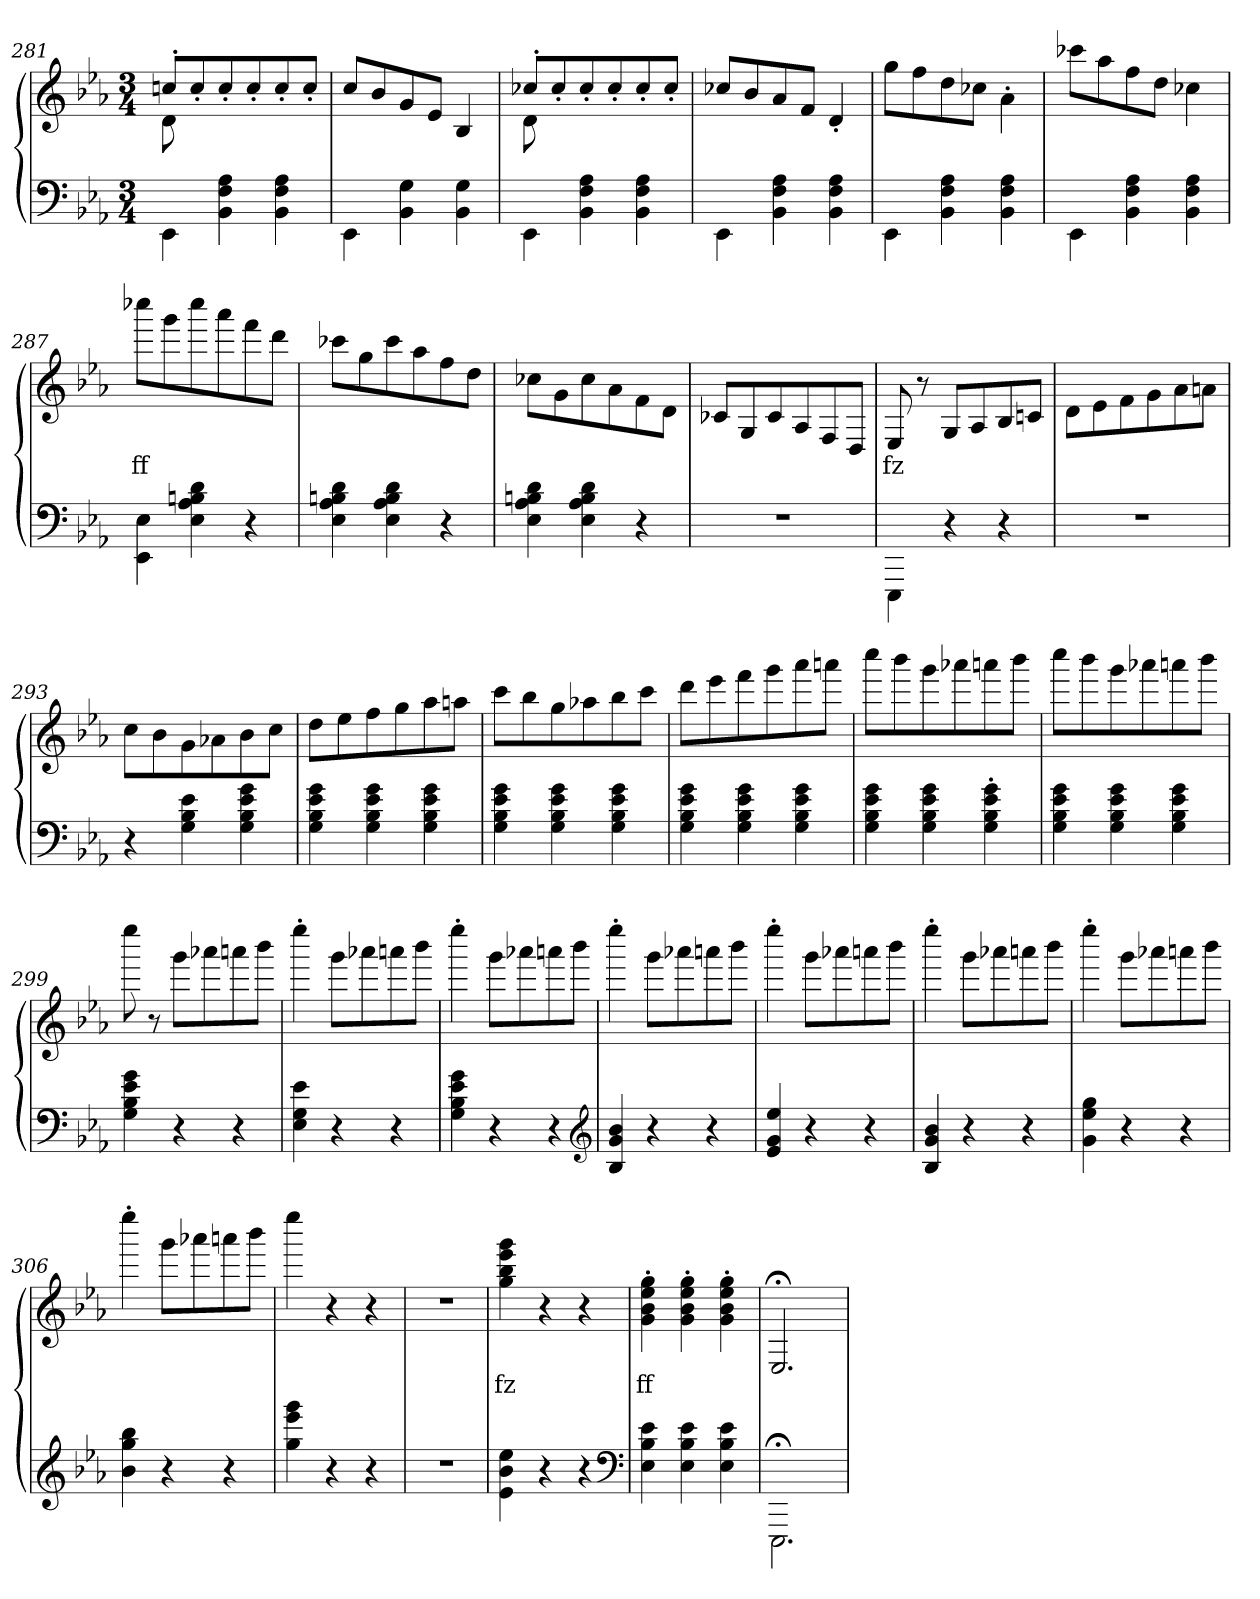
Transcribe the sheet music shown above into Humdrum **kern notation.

**kern	**kern	**text
*part2	*part1	*part1
*staff2	*staff1	*staff1
*clefF4	*clefG2	*
*k[b-e-a-]	*k[b-e-a-]	*
*M3/4	*M3/4	*
=281	=281	=281
*	*^	*
4EE-\	8ccn'>L	8d	.
.	8cc'>	2ryy	.
4A- 4F 4BB-	8cc'>	.	.
.	8cc'>	.	.
4A- 4F 4BB-	8cc'>	.	.
.	8cc'>J	8ryy	.
*	*v	*v	*
=282	=282	=282
4EE-\	8ccL	.
.	8b-	.
4G 4BB-	8g	.
.	8e-J	.
4G 4BB-	4B-	.
=283	=283	=283
*	*^	*
4EE-\	8cc-X'>L	8d	.
.	8cc-'>	2ryy	.
4A- 4F 4BB-	8cc-'>	.	.
.	8cc-'>	.	.
4A- 4F 4BB-	8cc-'>	.	.
.	8cc-'>J	8ryy	.
*	*v	*v	*
=284	=284	=284
4EE-\	8cc-XL	.
.	8b-	.
4A- 4F 4BB-	8a-	.
.	8fJ	.
4A- 4F 4BB-	4d'>	.
=285	=285	=285
4EE-\	8ggL	.
.	8ff	.
4A- 4F 4BB-	8dd	.
.	8cc-XJ	.
4A- 4F 4BB-	4a-'>\	.
=286	=286	=286
4EE-\	8ccc-XL	.
.	8aa-	.
4A- 4F 4BB-	8ff	.
.	8ddJ	.
4A- 4F 4BB-	4cc-	.
=287	=287	=287
4E-\ 4EE-\	8cccc-XL	ff
.	8ggg	.
4d 4Bn 4A- 4E-	8cccc-	.
.	8aaa-	.
4r	8fff	.
.	8dddJ	.
=288	=288	=288
4d 4Bn 4A- 4E-	8ccc-XL	.
.	8gg	.
4d 4B 4A- 4E-	8ccc-	.
.	8aa-	.
4r	8ff	.
.	8ddJ	.
=289	=289	=289
4d 4Bn 4A- 4E-	8cc-X\L	.
.	8g	.
4d 4B 4A- 4E-	8cc-	.
.	8a-	.
4r	8f	.
.	8dJ	.
=290	=290	=290
2.r	8c-XL	.
.	8G	.
.	8c-	.
.	8A-	.
.	8F	.
.	8DJ	.
=291	=291	=291
4EEE-\	8E-/	fz
.	8r	.
4r	8GL	.
.	8A-	.
4r	8B-	.
.	8cnJ	.
=292	=292	=292
2.r	8d\L	.
.	8e-	.
.	8f	.
.	8g	.
.	8a-	.
.	8anJ	.
=293	=293	=293
4r	8cc\L	.
.	8b-	.
4e- 4B- 4G	8g	.
.	8a-X	.
4g 4e- 4B- 4G	8b-	.
.	8ccJ	.
=294	=294	=294
4g 4e- 4B- 4G	8ddL	.
.	8ee-	.
4g 4e- 4B- 4G	8ff	.
.	8gg	.
4g 4e- 4B- 4G	8aa-	.
.	8aanJ	.
=295	=295	=295
4g 4e- 4B- 4G	8ccc\L	.
.	8bb-	.
4g 4e- 4B- 4G	8gg	.
.	8aa-X	.
4g 4e- 4B- 4G	8bb-	.
.	8cccJ	.
=296	=296	=296
4g 4e- 4B- 4G	8dddL	.
.	8eee-	.
4g 4e- 4B- 4G	8fff	.
.	8ggg	.
4g 4e- 4B- 4G	8aaa-	.
.	8aaanJ	.
=297	=297	=297
4g 4e- 4B- 4G	8ccccL	.
.	8bbb-	.
4g 4e- 4B- 4G	8ggg	.
.	8aaa-X	.
4g'> 4e-'> 4B-'> 4G'>	8aaan	.
.	8bbb-J	.
=298	=298	=298
4g 4e- 4B- 4G	8ccccL	.
.	8bbb-	.
4g 4e- 4B- 4G	8ggg	.
.	8aaa-X	.
4g 4e- 4B- 4G	8aaan	.
.	8bbb-J	.
=299	=299	=299
4g 4e- 4B- 4G	8eeee-	.
.	8r	.
4r	8gggL	.
.	8aaa-X	.
4r	8aaan	.
.	8bbb-J	.
=300	=300	=300
4e- 4G 4E-	4eeee-'>	.
4r	8gggL	.
.	8aaa-X	.
4r	8aaan	.
.	8bbb-J	.
=301	=301	=301
4g 4e- 4B- 4G	4eeee-'>	.
4r	8gggL	.
.	8aaa-X	.
4r	8aaan	.
.	8bbb-J	.
*clefG2	*	*
=302	=302	=302
4b- 4g 4B-	4eeee-'>	.
4r	8gggL	.
.	8aaa-X	.
4r	8aaan	.
.	8bbb-J	.
=303	=303	=303
4ee- 4g 4e-	4eeee-'>	.
4r	8gggL	.
.	8aaa-X	.
4r	8aaan	.
.	8bbb-J	.
=304	=304	=304
4b- 4g 4B-	4eeee-'>	.
4r	8gggL	.
.	8aaa-X	.
4r	8aaan	.
.	8bbb-J	.
=305	=305	=305
4gg 4ee- 4g	4eeee-'>	.
4r	8gggL	.
.	8aaa-X	.
4r	8aaan	.
.	8bbb-J	.
=306	=306	=306
4bb- 4gg 4b-	4eeee-'>	.
4r	8gggL	.
.	8aaa-X	.
4r	8aaan	.
.	8bbb-J	.
=307	=307	=307
4ggg 4eee- 4gg	4eeee-	.
4r	4r	.
4r	4r	.
=308	=308	=308
2.r	2.r	.
=309	=309	=309
4ee-\ 4b-\ 4e-\	4ggg 4eee- 4bb- 4gg	fz
4r	4r	.
4r	4r	.
*clefF4	*	*
=310	=310	=310
4e- 4B- 4E-	4gg'> 4ee-'> 4b-'> 4g'>	ff
4e- 4B- 4E-	4gg'> 4ee-'> 4b-'> 4g'>	.
4e- 4B- 4E-	4gg'> 4ee-'> 4b-'> 4g'>	.
=311	=311	=311
2.EEE-;<\	2.E-;</	.
=	=	=
*-	*-	*-
